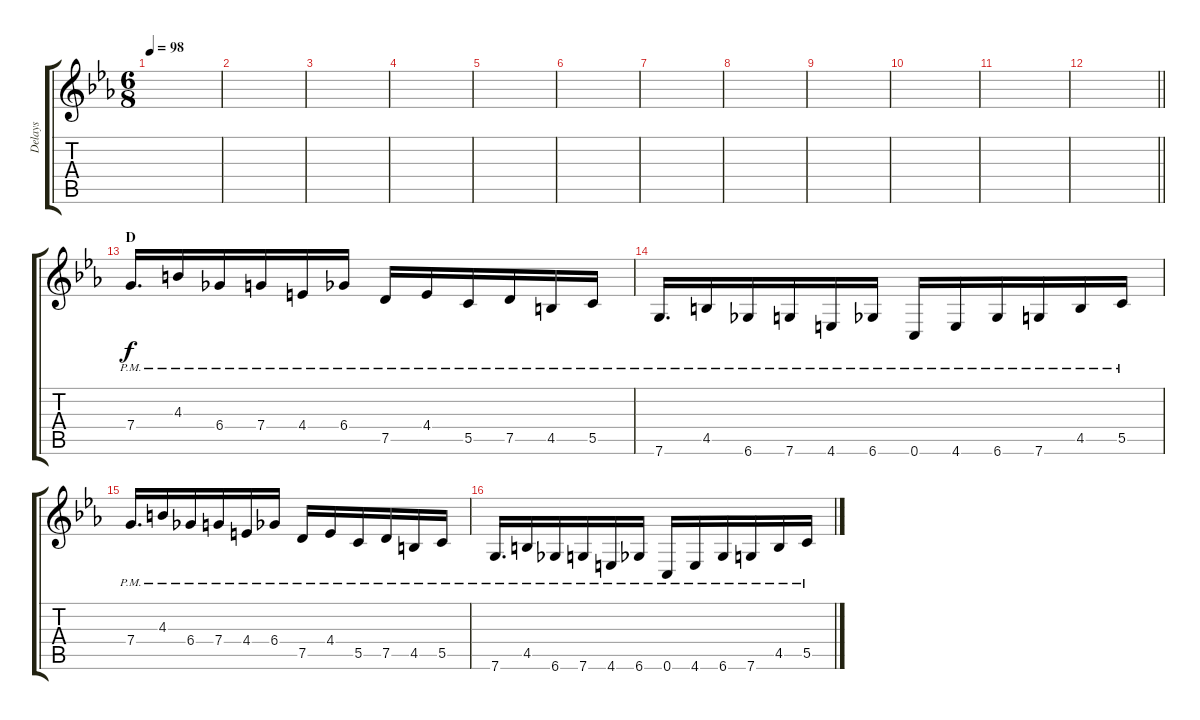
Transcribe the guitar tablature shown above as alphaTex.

\track ("Delays" "Delays") {instrument distortionguitar}
\staff {score tabs}
\tuning (E4 C4 G3 C3 G2 C2) {hide}
\ts (6 8)
\tempo 98
\clef g2
\ks eb
|
|
|
|
|
|
|
|
|
|
|
\barLineRight lightlight
|
\section ("" "D")
7.4{pm}.16{d} 4.3{pm}.16 6.4{pm}.16 7.4{pm}.16 4.4{pm}.16 6.4{pm}.16 7.5{pm}.16 4.4{pm}.16 5.5{pm}.16 7.5{pm}.16 4.5{pm}.16 5.5{pm}.16 |
7.6{pm}.16{d} 4.5{pm}.16 6.6{pm}.16 7.6{pm}.16 4.6{pm}.16 6.6{pm}.16 0.6{pm}.16 4.6{pm}.16 6.6{pm}.16 7.6{pm}.16 4.5{pm}.16 5.5{pm}.16 |
7.4{pm}.16{d} 4.3{pm}.16 6.4{pm}.16 7.4{pm}.16 4.4{pm}.16 6.4{pm}.16 7.5{pm}.16 4.4{pm}.16 5.5{pm}.16 7.5{pm}.16 4.5{pm}.16 5.5{pm}.16 |
7.6{pm}.16{d} 4.5{pm}.16 6.6{pm}.16 7.6{pm}.16 4.6{pm}.16 6.6{pm}.16 0.6{pm}.16 4.6{pm}.16 6.6{pm}.16 7.6{pm}.16 4.5{pm}.16 5.5{pm}.16
